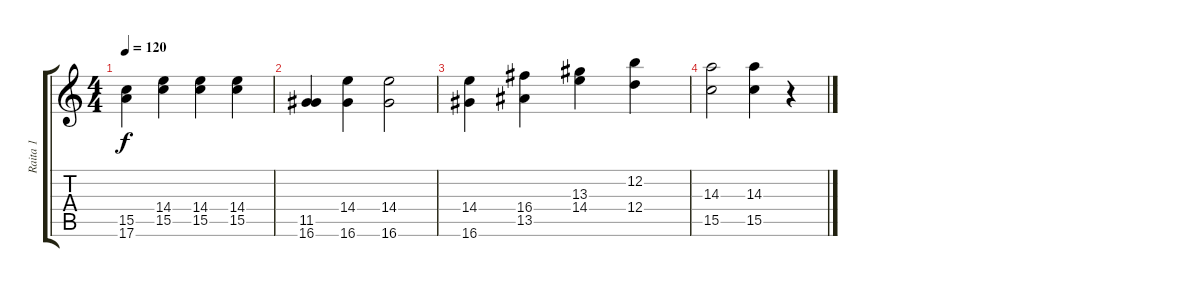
\track ("Raita 1" "Raita 1") {instrument acousticguitarnylon}
\staff {score tabs}
\tuning (E4 B3 G3 D3 A2 E2) {hide}
\ts (4 4)
\tempo 120
\clef g2
\ks c
(15.5 17.6).4{dy f} (14.4 15.5).4 (14.4 15.5).4 (14.4 15.5).4 |
(11.5 16.6).4 (14.4 16.6).4 (14.4 16.6).2 |
(14.4 16.6).4 (16.4 13.5).4 (13.3 14.4).4 (12.2 12.4).4 |
(14.3 15.5).2 (14.3 15.5).4 r.4
